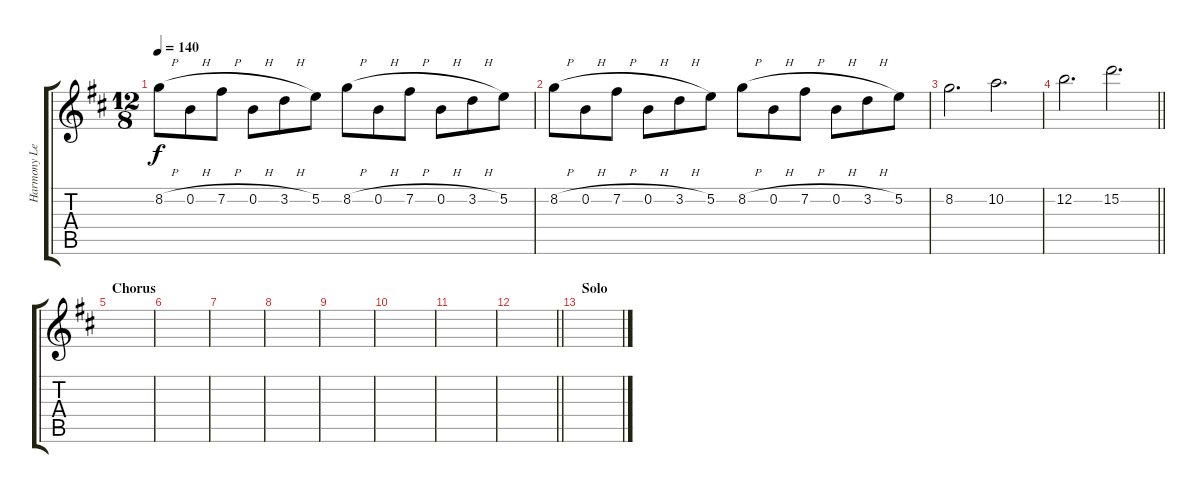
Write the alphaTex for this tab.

\track ("Harmony Lead guitar" "Harmony Le") {instrument overdrivenguitar}
\staff {score tabs}
\tuning (E4 B3 G3 D3 A2 E2) {hide}
\ts (12 8)
\tempo 140
\clef g2
\ks bminor
8.2{h}.8{dy f} 0.2{h}.8 7.2{h}.8 0.2{h}.8 3.2{h}.8 5.2.8 8.2{h}.8 0.2{h}.8 7.2{h}.8 0.2{h}.8 3.2{h}.8 5.2.8 |
8.2{h}.8 0.2{h}.8 7.2{h}.8 0.2{h}.8 3.2{h}.8 5.2.8 8.2{h}.8 0.2{h}.8 7.2{h}.8 0.2{h}.8 3.2{h}.8 5.2.8 |
8.2.2{d} 10.2.2{d} |
\barLineRight lightlight
12.2.2{d} 15.2.2{d} |
\section ("" "Chorus")
|
|
|
|
|
|
|
\barLineRight lightlight
|
\section ("" "Solo")
